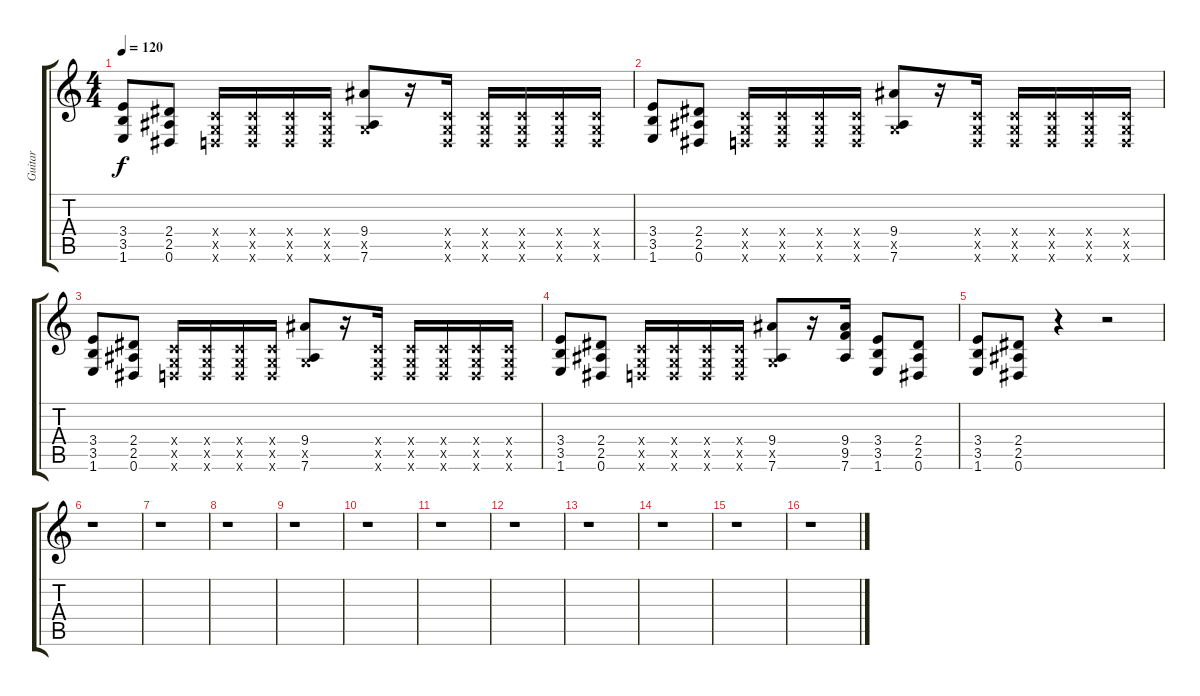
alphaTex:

\track ("Guitar" "Guitar") {instrument distortionguitar}
\staff {score tabs}
\tuning (Eb4 Bb3 Gb3 Db3 Ab2 Eb2) {hide}
\ts (4 4)
\tempo 120
\clef g2
\ks c
(3.4 3.5 1.6).8{dy f} (2.4 2.5 0.6).8 (-1.4{x} -1.5{x} -1.6{x}).16 (-1.4{x} -1.5{x} -1.6{x}).16 (-1.4{x} -1.5{x} -1.6{x}).16 (-1.4{x} -1.5{x} -1.6{x}).16 (9.4 -1.5{x} 7.6).8 r.16 (-1.4{x} -1.5{x} -1.6{x}).16 (-1.4{x} -1.5{x} -1.6{x}).16 (-1.4{x} -1.5{x} -1.6{x}).16 (-1.4{x} -1.5{x} -1.6{x}).16 (-1.4{x} -1.5{x} -1.6{x}).16 |
(3.4 3.5 1.6).8 (2.4 2.5 0.6).8 (-1.4{x} -1.5{x} -1.6{x}).16 (-1.4{x} -1.5{x} -1.6{x}).16 (-1.4{x} -1.5{x} -1.6{x}).16 (-1.4{x} -1.5{x} -1.6{x}).16 (9.4 -1.5{x} 7.6).8 r.16 (-1.4{x} -1.5{x} -1.6{x}).16 (-1.4{x} -1.5{x} -1.6{x}).16 (-1.4{x} -1.5{x} -1.6{x}).16 (-1.4{x} -1.5{x} -1.6{x}).16 (-1.4{x} -1.5{x} -1.6{x}).16 |
(3.4 3.5 1.6).8 (2.4 2.5 0.6).8 (-1.4{x} -1.5{x} -1.6{x}).16 (-1.4{x} -1.5{x} -1.6{x}).16 (-1.4{x} -1.5{x} -1.6{x}).16 (-1.4{x} -1.5{x} -1.6{x}).16 (9.4 -1.5{x} 7.6).8 r.16 (-1.4{x} -1.5{x} -1.6{x}).16 (-1.4{x} -1.5{x} -1.6{x}).16 (-1.4{x} -1.5{x} -1.6{x}).16 (-1.4{x} -1.5{x} -1.6{x}).16 (-1.4{x} -1.5{x} -1.6{x}).16 |
(3.4 3.5 1.6).8 (2.4 2.5 0.6).8 (-1.4{x} -1.5{x} -1.6{x}).16 (-1.4{x} -1.5{x} -1.6{x}).16 (-1.4{x} -1.5{x} -1.6{x}).16 (-1.4{x} -1.5{x} -1.6{x}).16 (9.4 -1.5{x} 7.6).8 r.16 (9.4 9.5 7.6).16 (3.4 3.5 1.6).8 (2.4 2.5 0.6).8 |
(3.4 3.5 1.6).8 (2.4 2.5 0.6).8 r.4 r.2 |
r.1 |
r.1 |
r.1 |
r.1 |
r.1 |
r.1 |
r.1 |
r.1 |
r.1 |
r.1 |
r.1
